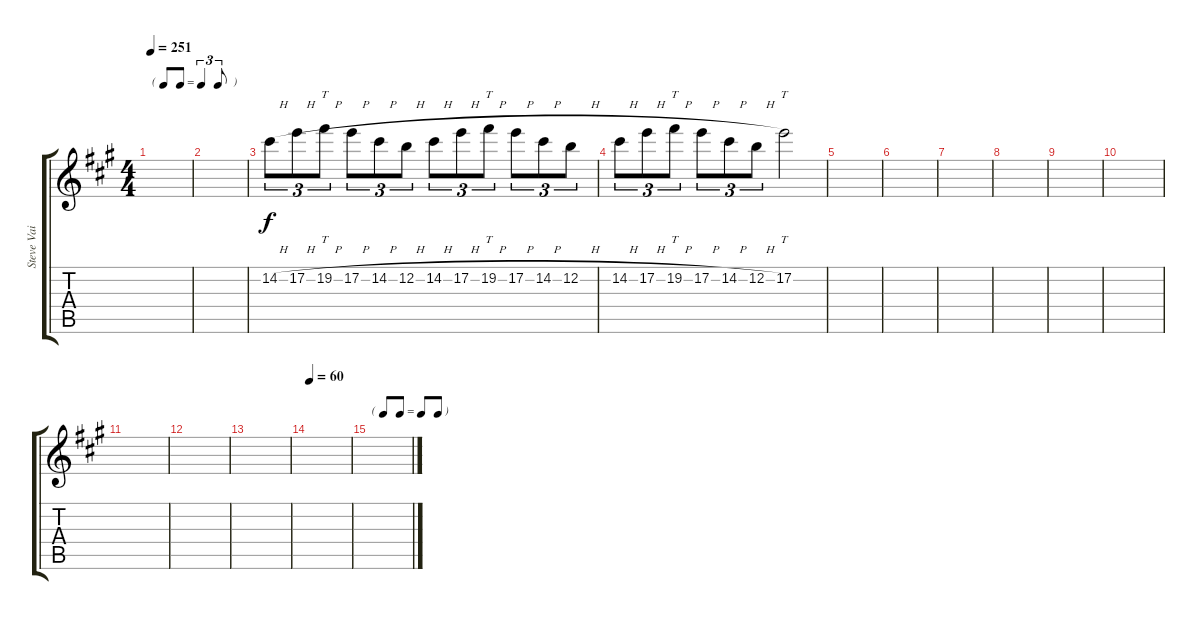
\track ("Steve Vai Overdubs" "Steve Vai ") {instrument distortionguitar}
\staff {score tabs}
\tuning (E4 B3 G3 D3 A2 E2) {hide}
\ts (4 4)
\tf triplet8th
\tempo 251
\clef g2
\ks f#minor
|
|
14.2{h}.8{tu (3 2)} 17.2{h}.8{tu (3 2)} 19.2{h}.8{tt tu (3 2)} 17.2{h}.8{tu (3 2)} 14.2{h}.8{tu (3 2)} 12.2{h}.8{tu (3 2)} 14.2{h}.8{tu (3 2)} 17.2{h}.8{tu (3 2)} 19.2{h}.8{tt tu (3 2)} 17.2{h}.8{tu (3 2)} 14.2{h}.8{tu (3 2)} 12.2{h}.8{tu (3 2)} |
14.2{h}.8{tu (3 2)} 17.2{h}.8{tu (3 2)} 19.2{h}.8{tt tu (3 2)} 17.2{h}.8{tu (3 2)} 14.2{h}.8{tu (3 2)} 12.2{h}.8{tu (3 2)} 17.2.2{tt} |
|
|
|
|
|
|
|
|
|
\tempo 60
|
\tf none
